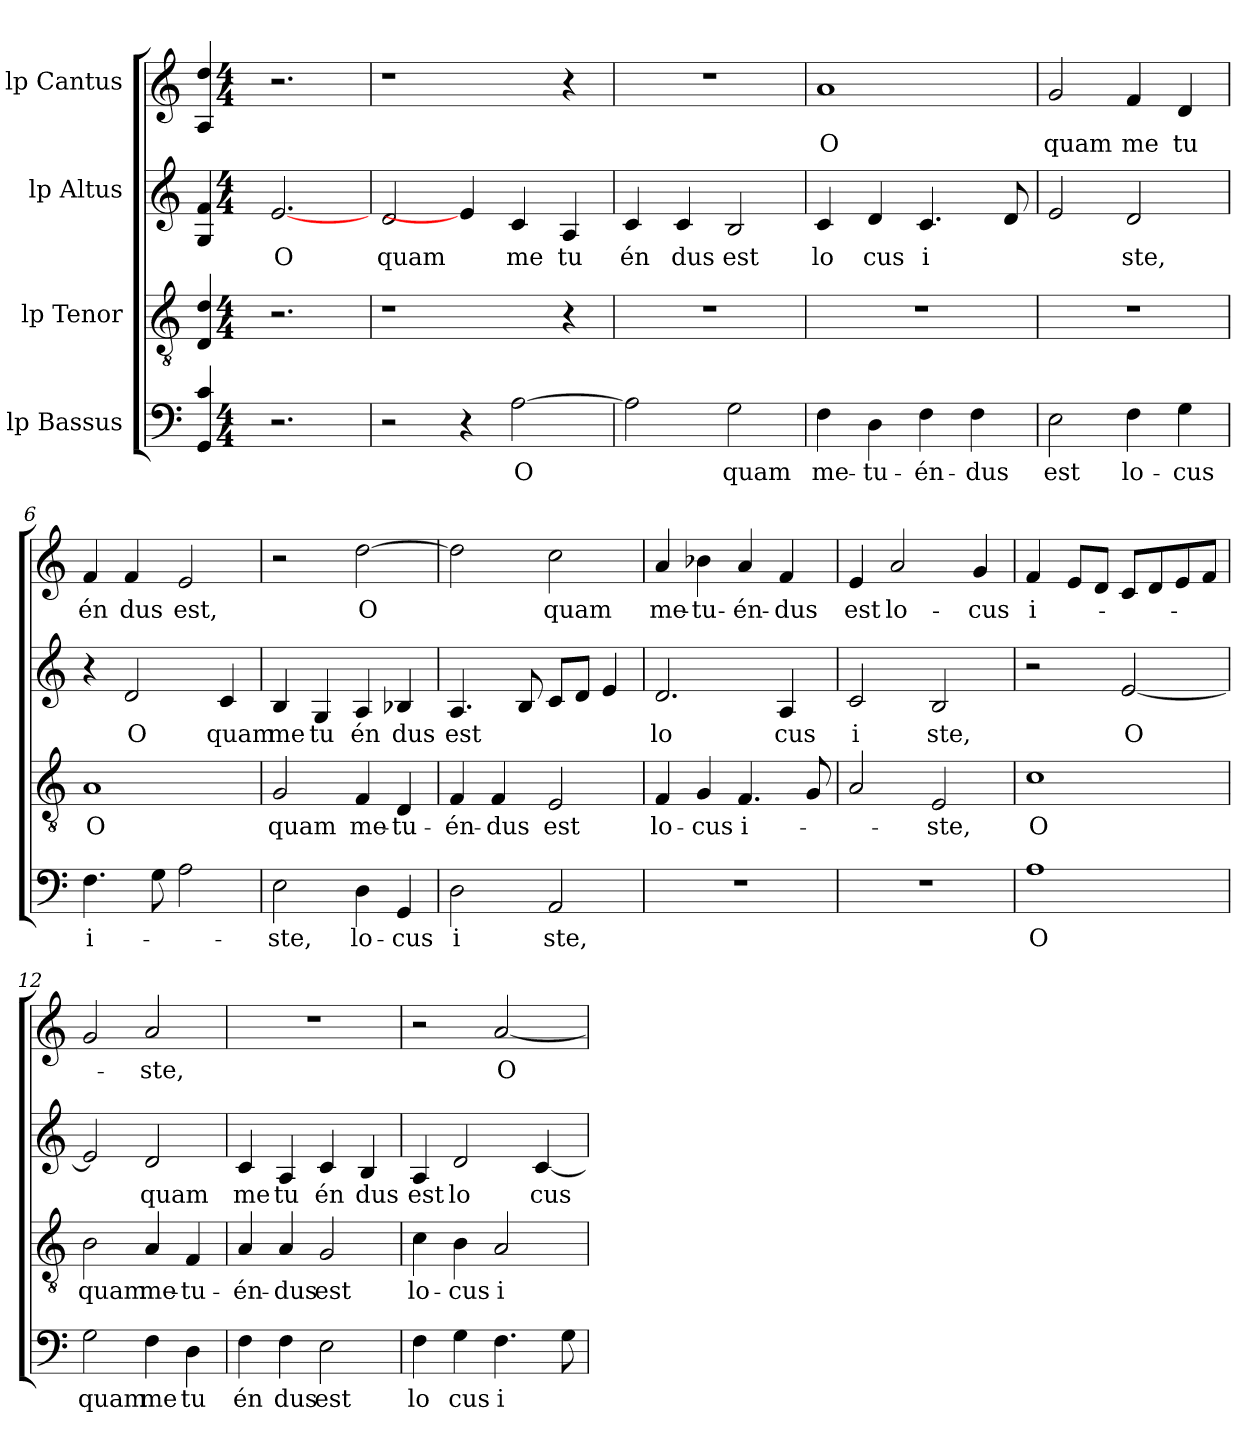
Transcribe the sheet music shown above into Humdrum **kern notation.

**kern	**text	**kern	**text	**kern	**text	**kern	**text
*part4	*part4	*part3	*part3	*part2	*part2	*part1	*part1
*staff4	*staff4	*staff3	*staff3	*staff2	*staff2	*staff1	*staff1
*I"lp Bassus	*	*I"lp Tenor	*	*I"lp Altus	*	*I"lp Cantus	*
!!LO:PB:g=z
*stria5	*	*stria5	*	*stria5	*	*stria5	*
*clefF4	*	*clefGv2	*	*clefG2	*	*clefG2	*
=1	=1	=1	=1	=1	=1	=1	=1
4c/ 4GG/	.	4d/ 4D/	.	4f/ 4G/	.	4dd/ 4A/	.
*M4/4	*	*M4/4	*	*M4/4	*	*M4/4	*
*met(c)	*	*met(c)	*	*met(c)	*	*met(c)	*
!	!	!	!	!	!LO:LY:b:cj	!	!
2.r	.	2.r	.	[2.e	O	2.r	.
=2	=2	=2	=2	=2	=2	=2	=2
!	!	!	!	!	!LO:LY:b:cj	!	!
2r	.	1r	.	2d/	quam	1r	.
4r	.	.	.	4e]	.	.	.
!	!LO:LY:b:cj	!	!	!	!LO:LY:b:cj	!	!
[>2A\	O	.	.	4c/	me	.	.
!	!	!	!	!	!LO:LY:b:cj	!	!
.	.	4r	.	4A/	tu	4r	.
=3	=3	=3	=3	=3	=3	=3	=3
!	!	!	!	!	!LO:LY:b:cj	!	!
2A\]	.	1r	.	4c/	én	1r	.
!	!	!	!	!	!LO:LY:b:cj	!	!
.	.	.	.	4c/	dus	.	.
!	!LO:LY:b:cj	!	!	!	!LO:LY:b:cj	!	!
2G\	quam	.	.	2B/	est	.	.
=4	=4	=4	=4	=4	=4	=4	=4
!	!LO:LY:b:cj	!	!	!	!LO:LY:b:cj	!	!LO:LY:b:cj
4F\	me-	1r	.	4c/	lo	1a	O
!	!LO:LY:b:cj	!	!	!	!LO:LY:b:cj	!	!
4D\	-tu-	.	.	4d/	cus	.	.
!	!LO:LY:b:cj	!	!	!	!LO:LY:b:rj	!	!
4F\	-én-	.	.	4.c/	i	.	.
!	!LO:LY:b:cj	!	!	!	!	!	!
4F\	-dus	.	.	.	.	.	.
.	.	.	.	8d/	.	.	.
=5	=5	=5	=5	=5	=5	=5	=5
!	!LO:LY:b:cj	!	!	!	!	!	!LO:LY:b:cj
2E\	est	1r	.	2e/	.	2g/	quam
!	!LO:LY:b:cj	!	!	!	!LO:LY:b:cj	!	!LO:LY:b:cj
4F\	lo-	.	.	2d/	ste,	4f/	me
!	!LO:LY:b:cj	!	!	!	!	!	!LO:LY:b:cj
4G\	-cus	.	.	.	.	4d/	tu
=6	=6	=6	=6	=6	=6	=6	=6
!	!LO:LY:b:rj	!	!LO:LY:b:cj	!	!	!	!LO:LY:b:cj
4.F\	i-	1A	O	4r	.	4f/	én
!	!	!	!	!	!LO:LY:b:cj	!	!LO:LY:b:cj
.	.	.	.	2d/	O	4f/	dus
8G\	.	.	.	.	.	.	.
!	!	!	!	!	!	!	!LO:LY:b:cj
2A\	.	.	.	.	.	2e/	est,
!	!	!	!	!	!LO:LY:b:cj	!	!
.	.	.	.	4c/	quam	.	.
=7	=7	=7	=7	=7	=7	=7	=7
!	!LO:LY:b:cj	!	!LO:LY:b:cj	!	!LO:LY:b:cj	!	!
2E\	-ste,	2G/	quam	4B/	me	2r	.
!	!	!	!	!	!LO:LY:b:cj	!	!
.	.	.	.	4G/	tu	.	.
!	!LO:LY:b:cj	!	!LO:LY:b:cj	!	!LO:LY:b:cj	!	!LO:LY:b:cj
4D\	lo-	4F/	me-	4A/	én	[>2dd\	O
!	!LO:LY:b:cj	!	!LO:LY:b:cj	!	!LO:LY:b:cj	!	!
4GG/	-cus	4D/	-tu-	4B-X/	dus	.	.
!!LO:LB:g=z
=8	=8	=8	=8	=8	=8	=8	=8
!	!LO:LY:b:cj	!	!LO:LY:b:cj	!	!LO:LY:b	!	!
2D\	i	4F/	-én-	4.A/	est	2dd\]	.
!	!	!	!LO:LY:b:cj	!	!	!	!
.	.	4F/	-dus	.	.	.	.
.	.	.	.	8B/	.	.	.
!	!LO:LY:b:cj	!	!LO:LY:b:cj	!	!	!	!LO:LY:b:cj
2AA/	ste,	2E/	est	8c/L	.	2cc\	quam
.	.	.	.	8d/J	.	.	.
.	.	.	.	4e/	.	.	.
=9	=9	=9	=9	=9	=9	=9	=9
!	!	!	!LO:LY:b:cj	!	!LO:LY:b:cj	!	!LO:LY:b:cj
1r	.	4F/	lo-	2.d/	lo	4a/	me-
!	!	!	!LO:LY:b:cj	!	!	!	!LO:LY:b:cj
.	.	4G/	-cus	.	.	4b-X\	-tu-
!	!	!	!LO:LY:b:rj	!	!	!	!LO:LY:b:cj
.	.	4.F/	i-	.	.	4a/	-én-
!	!	!	!	!	!LO:LY:b:cj	!	!LO:LY:b:cj
.	.	.	.	4A/	cus	4f/	-dus
.	.	8G/	.	.	.	.	.
=10	=10	=10	=10	=10	=10	=10	=10
!	!	!	!	!	!LO:LY:b:cj	!	!LO:LY:b:cj
1r	.	2A/	.	2c/	i	4e/	est
!	!	!	!	!	!	!	!LO:LY:b:cj
.	.	.	.	.	.	2a/	lo-
!	!	!	!LO:LY:b:cj	!	!LO:LY:b:cj	!	!
.	.	2E/	-ste,	2B/	ste,	.	.
!	!	!	!	!	!	!	!LO:LY:b:cj
.	.	.	.	.	.	4g/	-cus
=11	=11	=11	=11	=11	=11	=11	=11
!	!LO:LY:b:cj	!	!LO:LY:b:cj	!	!	!	!LO:LY:b:rj
1A	O	1c	O	2r	.	4f/	i-
.	.	.	.	.	.	8e/L	.
.	.	.	.	.	.	8d/J	.
!	!	!	!	!	!LO:LY:b:cj	!	!
.	.	.	.	[<2e/	O	8c/L	.
.	.	.	.	.	.	8d/	.
.	.	.	.	.	.	8e/	.
.	.	.	.	.	.	8f/J	.
=12	=12	=12	=12	=12	=12	=12	=12
!	!LO:LY:b:cj	!	!LO:LY:b:cj	!	!	!	!
2G\	quam	2B\	quam	2e/]	.	2g/	.
!	!LO:LY:b:cj	!	!LO:LY:b:cj	!	!LO:LY:b:cj	!	!LO:LY:b:cj
4F\	me	4A/	me-	2d/	quam	2a/	-ste,
!	!LO:LY:b:cj	!	!LO:LY:b:cj	!	!	!	!
4D\	tu	4F/	-tu-	.	.	.	.
=13	=13	=13	=13	=13	=13	=13	=13
!	!LO:LY:b:cj	!	!LO:LY:b:cj	!	!LO:LY:b:cj	!	!
4F\	én	4A/	-én-	4c/	me	1r	.
!	!LO:LY:b:cj	!	!LO:LY:b:cj	!	!LO:LY:b:cj	!	!
4F\	dus	4A/	-dus	4A/	tu	.	.
!	!LO:LY:b:cj	!	!LO:LY:b:cj	!	!LO:LY:b:cj	!	!
2E\	est	2G/	est	4c/	én	.	.
!	!	!	!	!	!LO:LY:b:cj	!	!
.	.	.	.	4B/	dus	.	.
=14	=14	=14	=14	=14	=14	=14	=14
!	!LO:LY:b:cj	!	!LO:LY:b:cj	!	!LO:LY:b:cj	!	!
4F\	lo	4c\	lo-	4A/	est	2r	.
!	!LO:LY:b:cj	!	!LO:LY:b:cj	!	!LO:LY:b:cj	!	!
4G\	cus	4B\	-cus	2d/	lo	.	.
!	!LO:LY:b:rj	!	!LO:LY:b:cj	!	!	!	!LO:LY:b:cj
4.F\	i	2A/	i-	.	.	[>2a/	O
!	!	!	!	!	!LO:LY:b	!	!
.	.	.	.	[>4c/	cus	.	.
8G\	.	.	.	.	.	.	.
=	=	=	=	=	=	=	=
*-	*-	*-	*-	*-	*-	*-	*-
